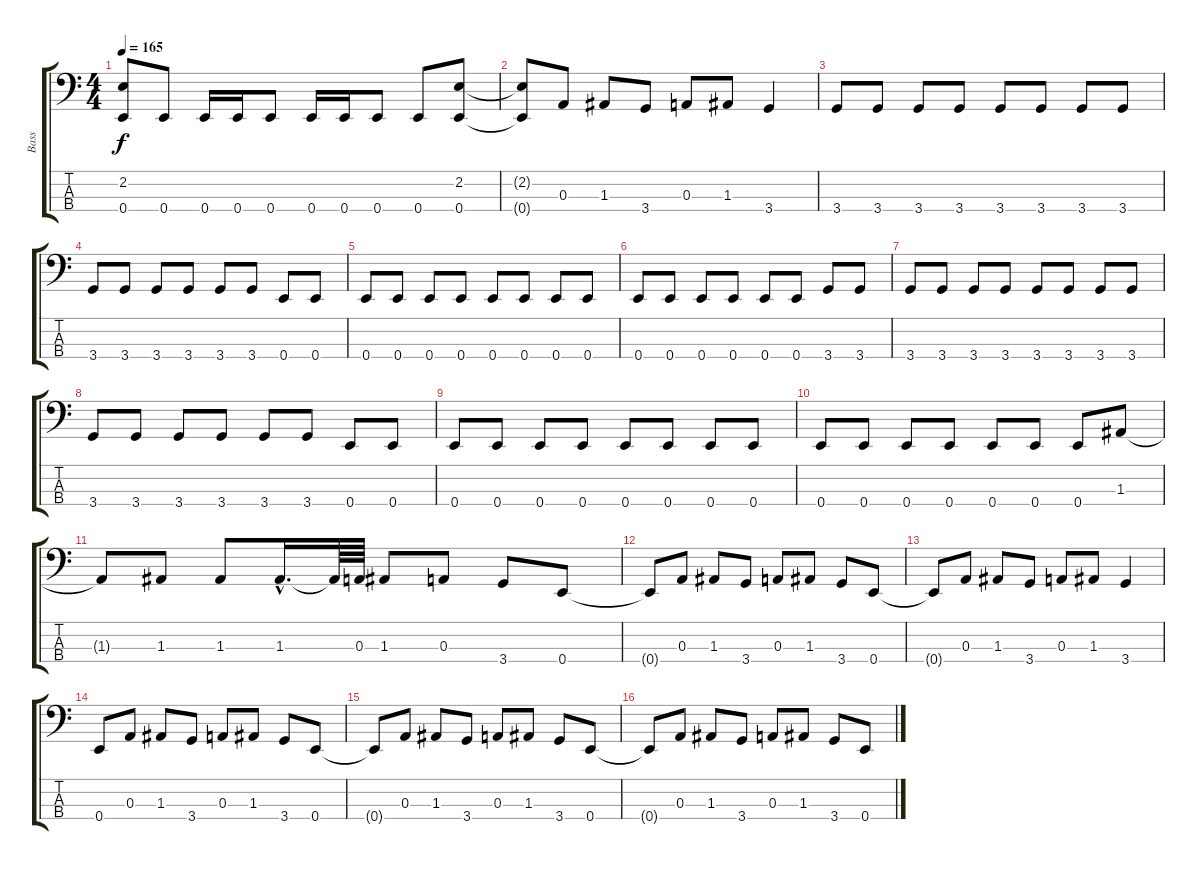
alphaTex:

\track ("Bass" "Bass") {instrument electricbasspick}
\staff {score tabs}
\tuning (G2 D2 A1 E1) {hide}
\ts (4 4)
\tempo 165
\clef f4
\ks c
(2.2{t} 0.4{t}).8{dy f} 0.4.8 0.4.16 0.4.16 0.4.8 0.4.16 0.4.16 0.4.8 0.4.8 (2.2 0.4).8 |
(2.2{t} 0.4{t}).8 0.3.8 1.3.8 3.4.8 0.3.8 1.3.8 3.4.4 |
3.4.8 3.4.8 3.4.8 3.4.8 3.4.8 3.4.8 3.4.8 3.4.8 |
3.4.8 3.4.8 3.4.8 3.4.8 3.4.8 3.4.8 0.4.8 0.4.8 |
0.4.8 0.4.8 0.4.8 0.4.8 0.4.8 0.4.8 0.4.8 0.4.8 |
0.4.8 0.4.8 0.4.8 0.4.8 0.4.8 0.4.8 3.4.8 3.4.8 |
3.4.8 3.4.8 3.4.8 3.4.8 3.4.8 3.4.8 3.4.8 3.4.8 |
3.4.8 3.4.8 3.4.8 3.4.8 3.4.8 3.4.8 0.4.8 0.4.8 |
0.4.8 0.4.8 0.4.8 0.4.8 0.4.8 0.4.8 0.4.8 0.4.8 |
0.4.8 0.4.8 0.4.8 0.4.8 0.4.8 0.4.8 0.4.8 1.3.8 |
1.3{t}.8 1.3.8 1.3.8 1.3{hac}.16{d} 1.3{t}.64 0.3.64 1.3.8 0.3.8 3.4.8 0.4.8 |
0.4{t}.8 0.3.8 1.3.8 3.4.8 0.3.8 1.3.8 3.4.8 0.4.8 |
0.4{t}.8 0.3.8 1.3.8 3.4.8 0.3.8 1.3.8 3.4.4 |
0.4.8 0.3.8 1.3.8 3.4.8 0.3.8 1.3.8 3.4.8 0.4.8 |
0.4{t}.8 0.3.8 1.3.8 3.4.8 0.3.8 1.3.8 3.4.8 0.4.8 |
0.4{t}.8 0.3.8 1.3.8 3.4.8 0.3.8 1.3.8 3.4.8 0.4.8
